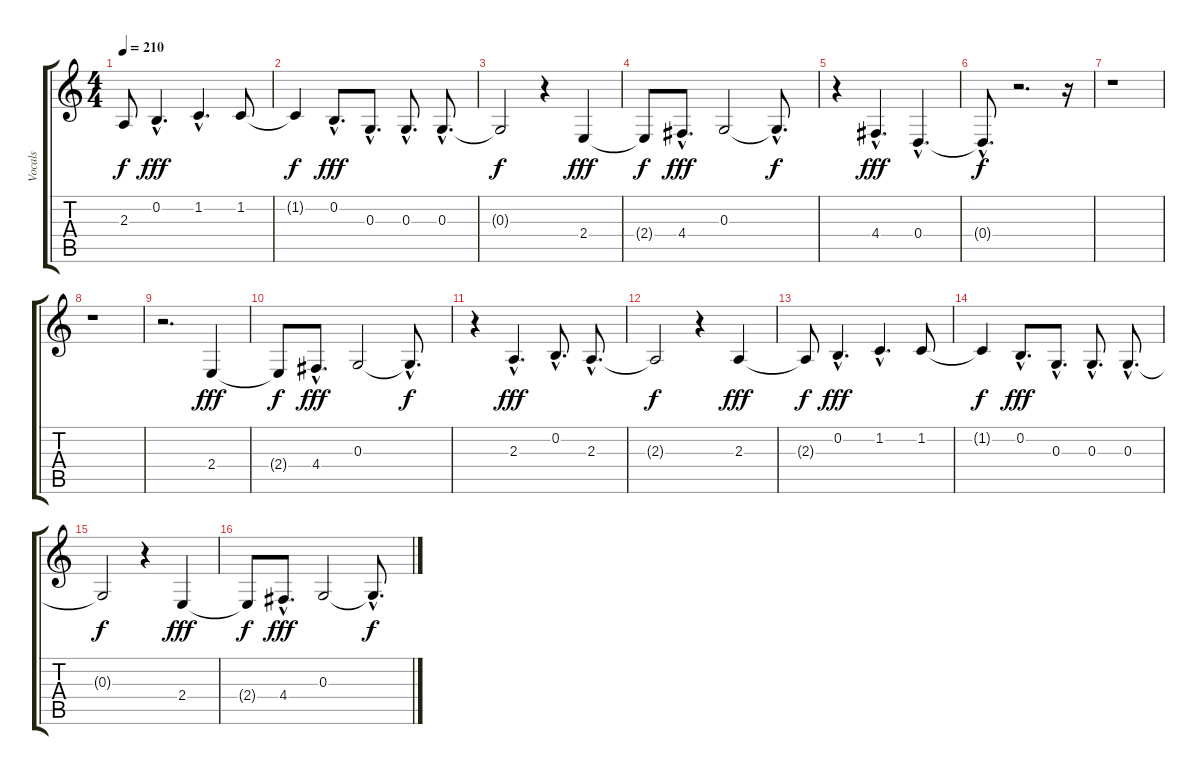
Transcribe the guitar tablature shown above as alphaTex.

\track ("Vocals" "Vocals") {instrument oboe}
\staff {score tabs}
\tuning (E4 B3 G3 D3 A2 E2) {hide}
\ts (4 4)
\tempo 210
\clef g2
\ks c
2.3{t}.8{dy f} 0.2{hac}.4{d dy fff} 1.2{hac}.4{d} 1.2.8 |
1.2{t}.4{dy f} 0.2{hac}.8{d dy fff} 0.3{hac}.8{d} 0.3{hac}.8{d} 0.3{hac}.8{d} |
0.3{t}.2{dy f} r.4 2.4.4{dy fff} |
2.4{t}.8{dy f} 4.4{hac}.8{d dy fff} 0.3.2 0.3{hac t}.8{d dy f} |
r.4 4.4{hac}.4{d dy fff} 0.4{hac}.4{d} |
0.4{hac t}.8{d dy f} r.2{d} r.16 |
r.1 |
r.1 |
r.2{d} 2.4.4{dy fff} |
2.4{t}.8{dy f} 4.4{hac}.8{d dy fff} 0.3.2 0.3{hac t}.8{d dy f} |
r.4 2.3{hac}.4{d dy fff} 0.2{hac}.8{d} 2.3{hac}.8{d} |
2.3{t}.2{dy f} r.4 2.3.4{dy fff} |
2.3{t}.8{dy f} 0.2{hac}.4{d dy fff} 1.2{hac}.4{d} 1.2.8 |
1.2{t}.4{dy f} 0.2{hac}.8{d dy fff} 0.3{hac}.8{d} 0.3{hac}.8{d} 0.3{hac}.8{d} |
0.3{t}.2{dy f} r.4 2.4.4{dy fff} |
2.4{t}.8{dy f} 4.4{hac}.8{d dy fff} 0.3.2 0.3{hac t}.8{d dy f}
